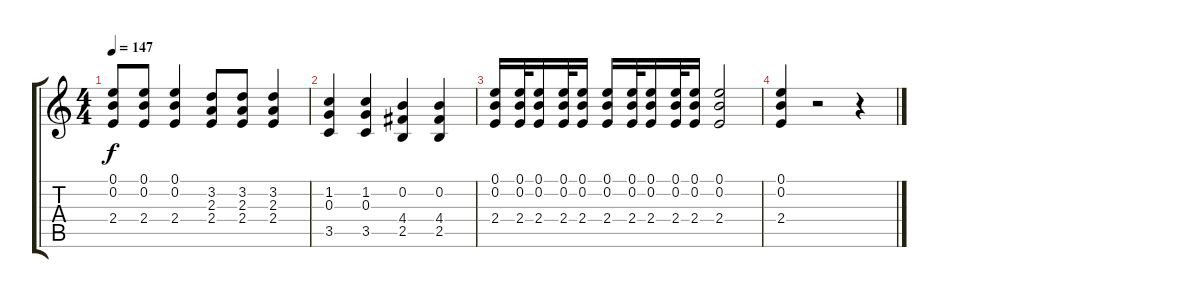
\track "" {instrument distortionguitar}
\staff {score tabs}
\tuning (E4 B3 G3 D3 A2 E2) {hide}
\ts (4 4)
\tempo 147
\clef g2
\ks c
(0.1 0.2 2.4).8{dy f} (0.1 0.2 2.4).8 (0.1 0.2 2.4).4 (3.2 2.3 2.4).8 (3.2 2.3 2.4).8 (3.2 2.3 2.4).4 |
(1.2 0.3 3.5).4 (1.2 0.3 3.5).4 (0.2 4.4 2.5).4 (0.2 4.4 2.5).4 |
(0.1 0.2 2.4).16 (0.1 0.2 2.4).32 (0.1 0.2 2.4).16 (0.1 0.2 2.4).32 (0.1 0.2 2.4).16 (0.1 0.2 2.4).16 (0.1 0.2 2.4).32 (0.1 0.2 2.4).16 (0.1 0.2 2.4).32 (0.1 0.2 2.4).16 (0.1 0.2 2.4).2 |
(0.1 0.2 2.4).4 r.2 r.4
